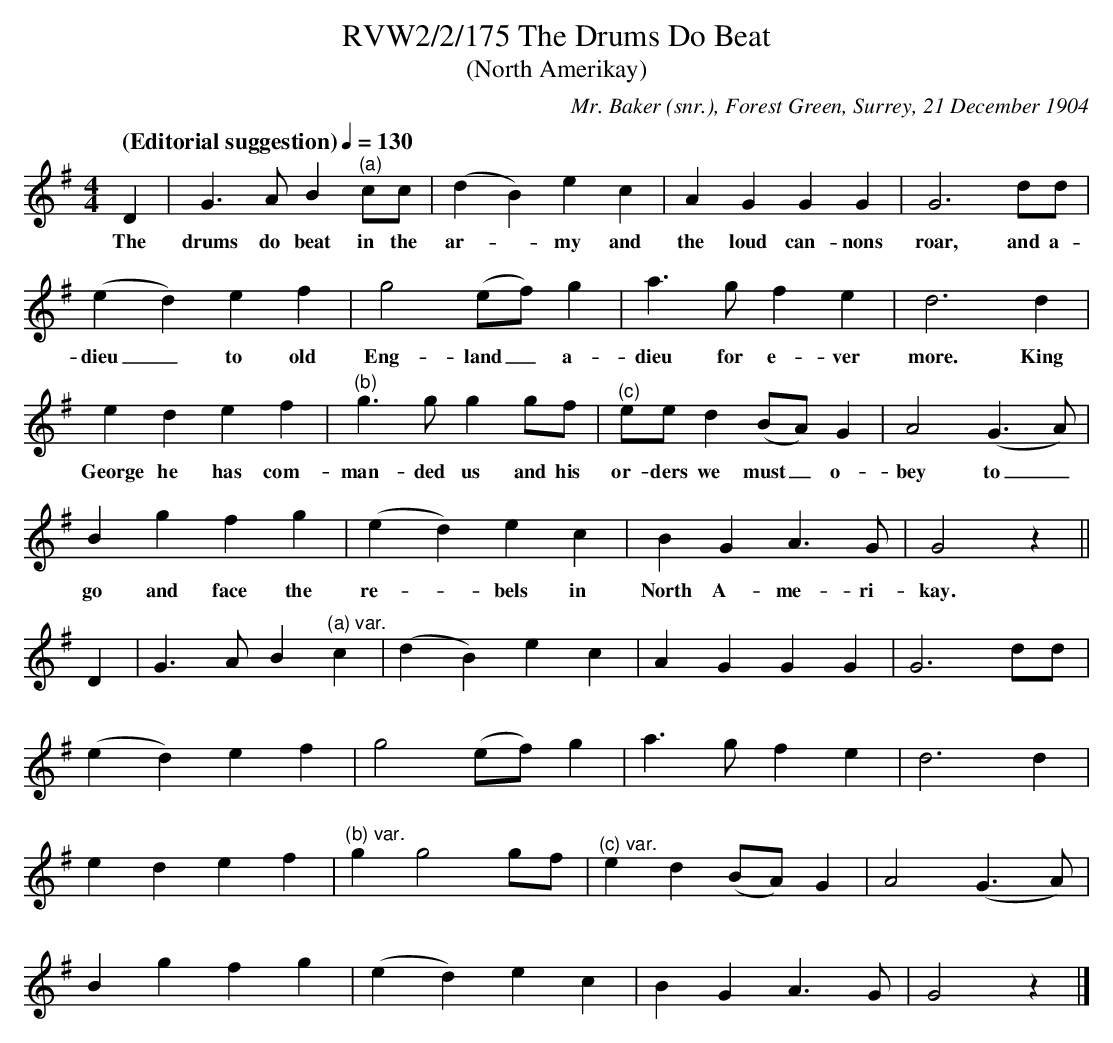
X:1
T:RVW2/2/175 The Drums Do Beat
T:(North Amerikay)
C:Mr. Baker (snr.), Forest Green, Surrey, 21 December 1904
L:1/4
Q: "(Editorial suggestion)" 1/4=130
M:4/4
K:G
D | G3/2 A/2 B "^(a)"c/2c/2 | (d B) e c | A G G G | G3 d/2d/2|
w: The drums do beat in the ar-*my and the loud can-nons roar, and a-
(e d) e f | g2 (e/2f/2) g | a3/2 g/2 f  e | d3 d |
w: dieu_ to old Eng-land_ a-dieu for e-ver more. King
e d e f | "^(b)"g3/2 g/2 g g/2f/2 | "^(c)"e/2e/2 d (B/2A/2) G | A2 (G3/2 A/2) |
w: George he has com-man-ded us and his or-ders we must_ o-bey to_
B g f g | (e d) e c | B G A3/2 G/2 | G2 z ||
w: go and face the re-*bels in North A-me-ri-kay.
D | G3/2 A/2 B "^(a) var."c | (d B) e c | A G G G | G3 d/2d/2|
(e d) e f | g2 (e/2f/2) g | a3/2 g/2 f  e | d3 d |
e d e f | "^(b) var."g g2 g/2f/2 | "^(c) var."e d (B/2A/2) G | A2 (G3/2 A/2) |
B g f g | (e d) e c | B G A3/2 G/2 | G2 z |]
